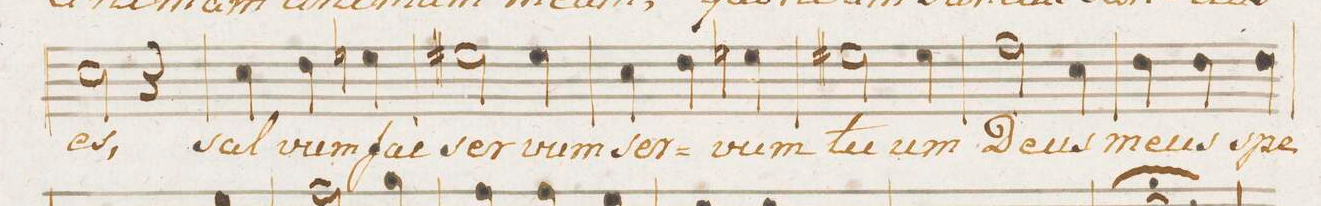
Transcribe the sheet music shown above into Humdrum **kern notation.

**kern	**text
*I"Alto.	*
*clefC3	*
*k[f#]	*
*M3/4	*
2d\	es,
4r	.
=25	=25
4d\	sal-
4e\	-vum
4fn\	fac
=26	=26
2f#X\	ser-
4f#\	-vum
=27	=27
4d\	ser-
4e\	.
4fn\	-vum
=28	=28
2f#X\	tu-
4f#\	-um
=29	=29
2g\	De-
4d\	-us
=30	=30
4e\	me-
4e\	-us
4e\	spe-
=31	=31
*-	*-
